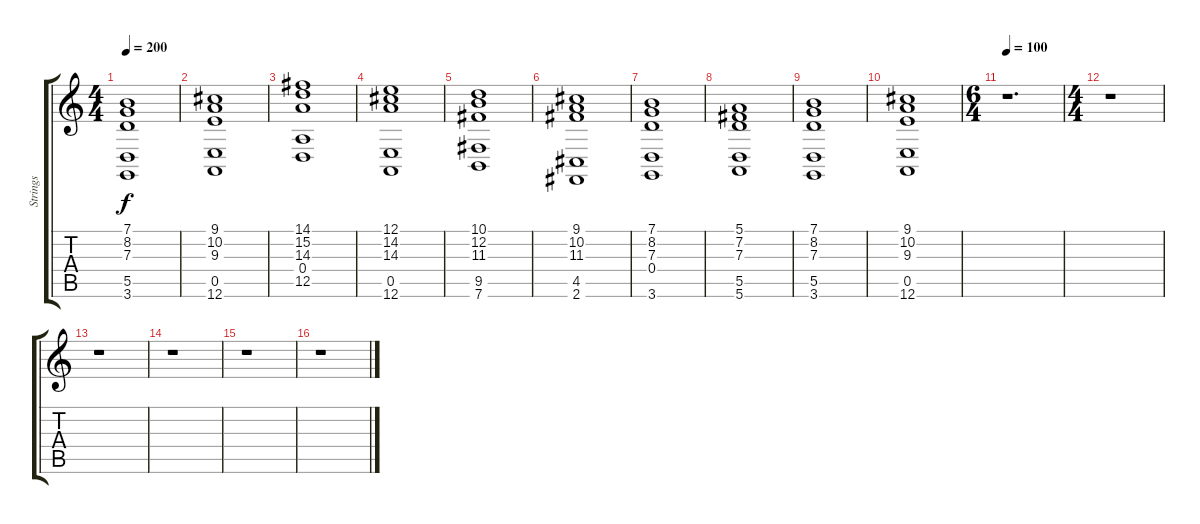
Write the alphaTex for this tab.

\track ("Strings" "Strings") {instrument stringensemble1}
\staff {score tabs}
\tuning (E4 B3 G3 D3 A2 E2) {hide}
\ts (4 4)
\tempo 200
\clef g2
\ks c
(7.1 8.2 7.3 5.5 3.6).1{dy f} |
(9.1 10.2 9.3 0.5 12.6).1 |
(14.1 15.2 14.3 0.4 12.5).1 |
(12.1 14.2 14.3 0.5 12.6).1 |
(10.1 12.2 11.3 9.5 7.6).1 |
(9.1 10.2 11.3 4.5 2.6).1 |
(7.1 8.2 7.3 0.4 3.6).1 |
(5.1 7.2 7.3 5.5 5.6).1 |
(7.1 8.2 7.3 5.5 3.6).1 |
(9.1 10.2 9.3 0.5 12.6).1 |
\ts (6 4)
\tempo 100
r.1{d} |
\ts (4 4)
r.1 |
r.1 |
r.1 |
r.1 |
r.1
